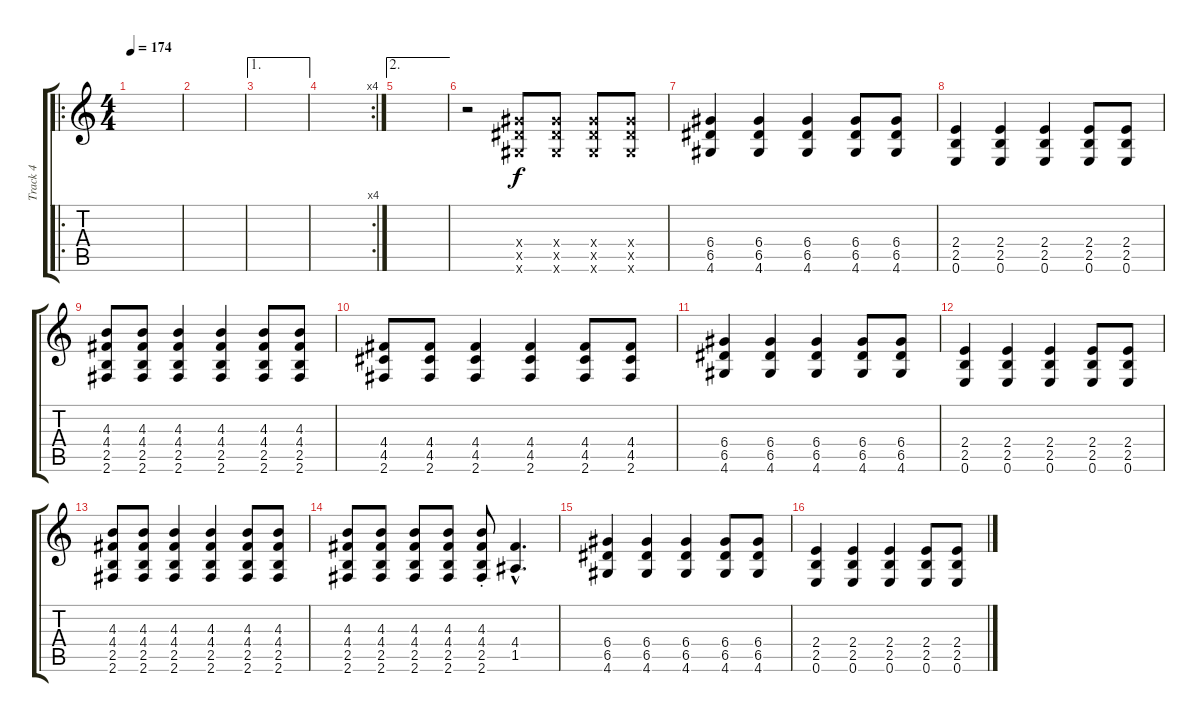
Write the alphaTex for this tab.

\track ("Track 4" "Track 4") {instrument distortionguitar}
\staff {score tabs}
\tuning (E4 B3 G3 D3 A2 E2) {hide}
\ro
\ts (4 4)
\tempo 174
\clef g2
\ks c
|
|
\ae 1
|
\rc 4
|
\ae 2
|
r.2 (6.4{x} 6.5{x} 4.6{x}).8 (6.4{x} 6.5{x} 4.6{x}).8 (6.4{x} 6.5{x} 4.6{x}).8 (6.4{x} 6.5{x} 4.6{x}).8 |
(6.4 6.5 4.6).4 (6.4 6.5 4.6).4 (6.4 6.5 4.6).4 (6.4 6.5 4.6).8 (6.4 6.5 4.6).8 |
(2.4 2.5 0.6).4 (2.4 2.5 0.6).4 (2.4 2.5 0.6).4 (2.4 2.5 0.6).8 (2.4 2.5 0.6).8 |
(4.3 4.4 2.5 2.6).8 (4.3 4.4 2.5 2.6).8 (4.3 4.4 2.5 2.6).4 (4.3 4.4 2.5 2.6).4 (4.3 4.4 2.5 2.6).8 (4.3 4.4 2.5 2.6).8 |
(4.4 4.5 2.6).8 (4.4 4.5 2.6).8 (4.4 4.5 2.6).4 (4.4 4.5 2.6).4 (4.4 4.5 2.6).8 (4.4 4.5 2.6).8 |
(6.4 6.5 4.6).4 (6.4 6.5 4.6).4 (6.4 6.5 4.6).4 (6.4 6.5 4.6).8 (6.4 6.5 4.6).8 |
(2.4 2.5 0.6).4 (2.4 2.5 0.6).4 (2.4 2.5 0.6).4 (2.4 2.5 0.6).8 (2.4 2.5 0.6).8 |
(4.3 4.4 2.5 2.6).8 (4.3 4.4 2.5 2.6).8 (4.3 4.4 2.5 2.6).4 (4.3 4.4 2.5 2.6).4 (4.3 4.4 2.5 2.6).8 (4.3 4.4 2.5 2.6).8 |
(4.3 4.4 2.5 2.6).8 (4.3 4.4 2.5 2.6).8 (4.3 4.4 2.5 2.6).8 (4.3 4.4 2.5 2.6).8 (4.3{st} 4.4{st} 2.5{st} 2.6{st}).8 (4.4{hac} 1.5{hac}).4{d} |
(6.4 6.5 4.6).4 (6.4 6.5 4.6).4 (6.4 6.5 4.6).4 (6.4 6.5 4.6).8 (6.4 6.5 4.6).8 |
(2.4 2.5 0.6).4 (2.4 2.5 0.6).4 (2.4 2.5 0.6).4 (2.4 2.5 0.6).8 (2.4 2.5 0.6).8
